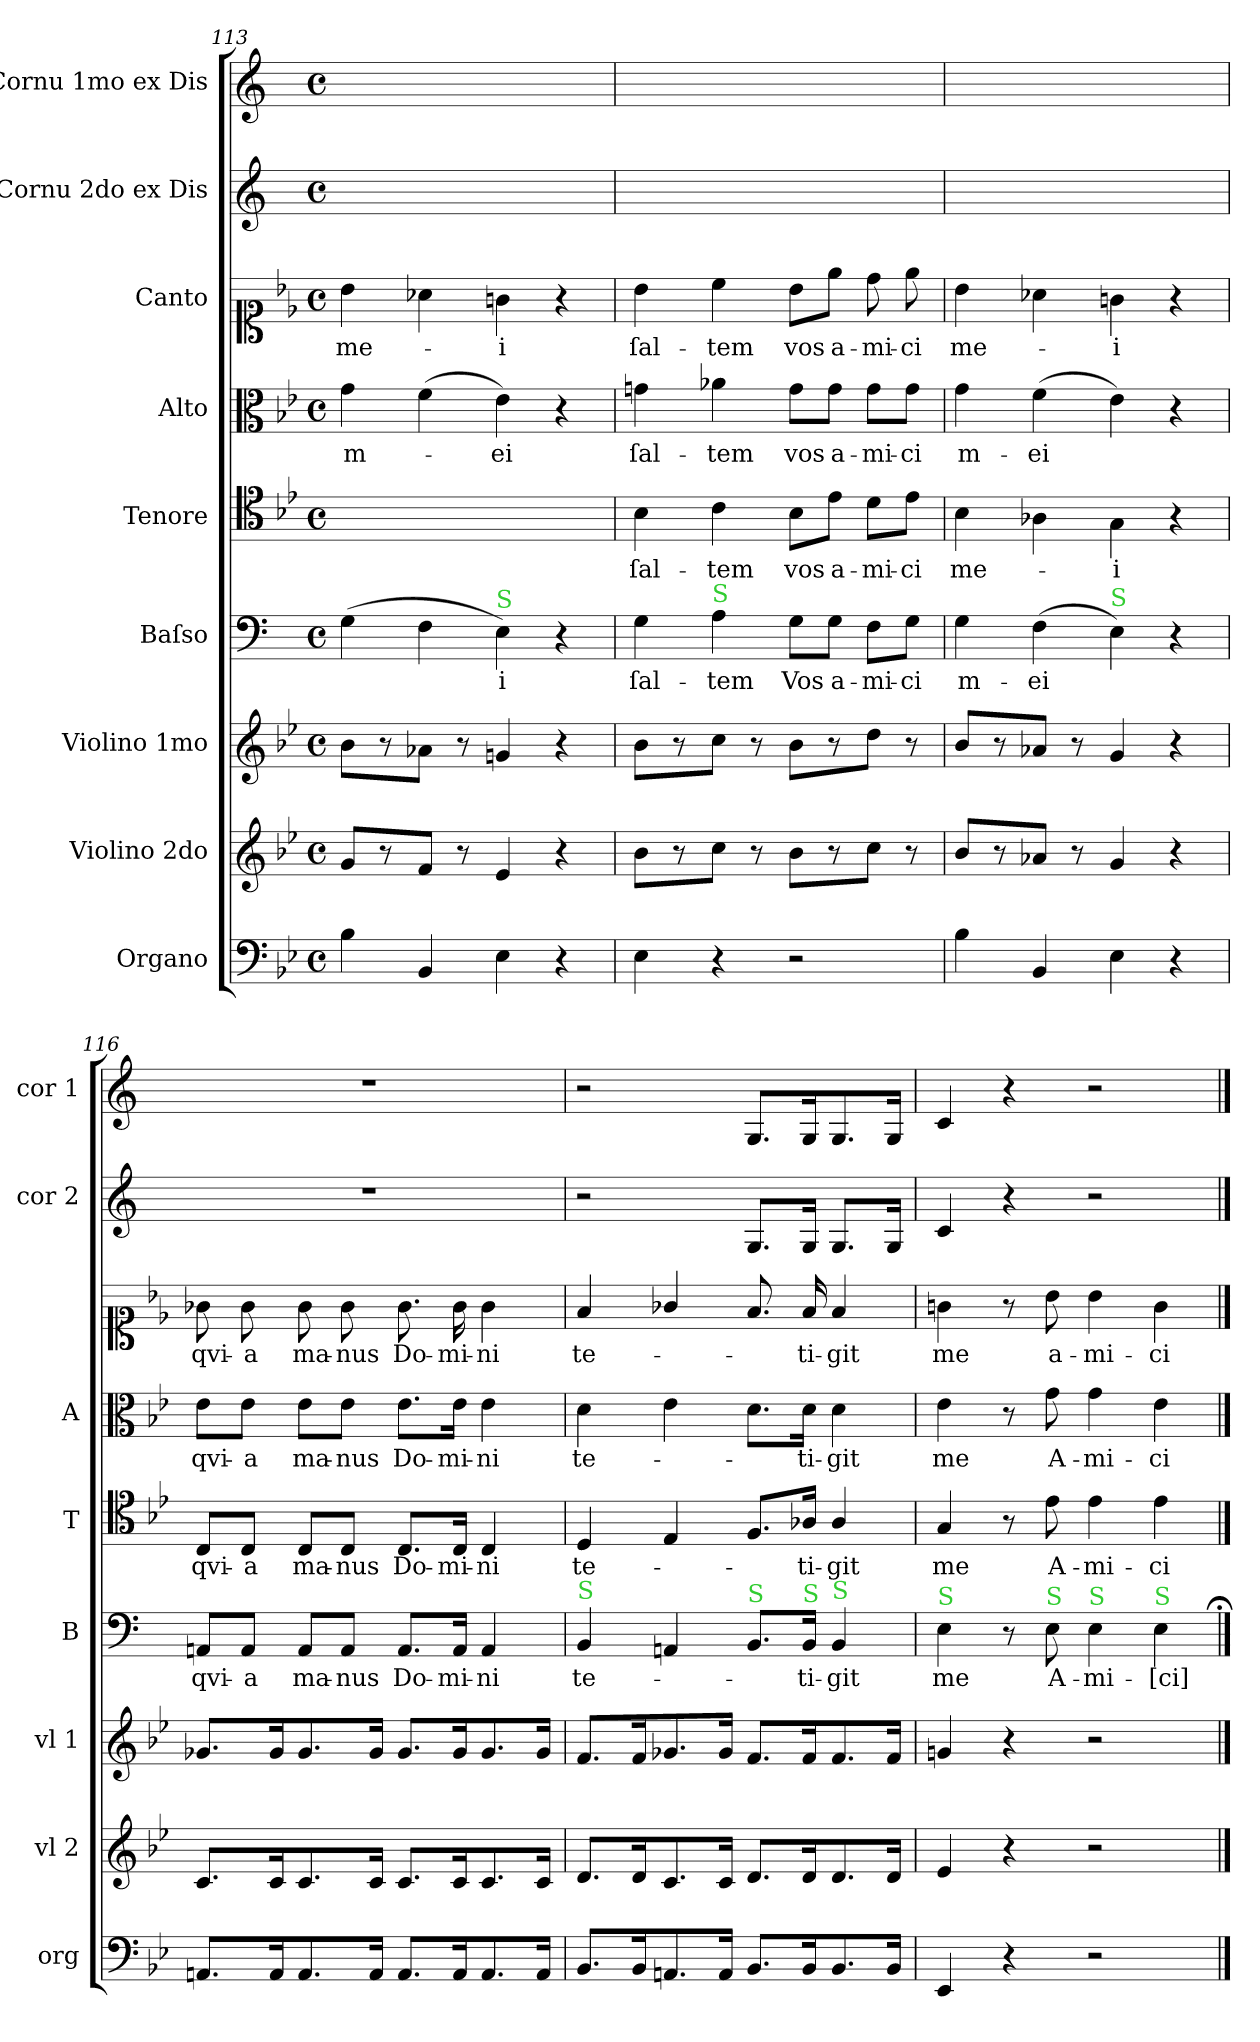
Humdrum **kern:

**kern	**kern	**kern	**kern	**text	**kern	**text	**kern	**text	**kern	**text	**kern	**kern
*part9	*part8	*part7	*part6	*part6	*part5	*part5	*part4	*part4	*part3	*part3	*part2	*part1
*staff9	*staff8	*staff7	*staff6	*staff6	*staff5	*staff5	*staff4	*staff4	*staff3	*staff3	*staff2	*staff1
*I"Organo	*I"Violino 2do	*I"Violino 1mo	*I"Baſso	*	*I"Tenore	*	*I"Alto	*	*I"Canto	*	*I"Cornu 2do ex Dis	*I"Cornu 1mo ex Dis
*I'org	*I'vl 2	*I'vl 1	*I'B	*	*I'T	*	*I'A	*	*	*	*I'cor 2	*I'cor 1
*clefF4	*clefG2	*clefG2	*clefF4	*	*clefC4	*	*clefC3	*	*clefC1	*	*clefG2	*clefG2
*	*	*	*	*	*	*	*	*	*	*	*ITrd-2c-3	*ITrd-2c-3
*k[b-e-]	*k[b-e-]	*k[b-e-]	*k[]	*	*k[b-e-]	*	*k[b-e-]	*	*k[b-e-]	*	*k[b-e-a-]	*k[b-e-a-]
*M4/4	*M4/4	*M4/4	*M4/4	*	*M4/4	*	*M4/4	*	*M4/4	*	*M4/4	*M4/4
*met(c)	*met(c)	*met(c)	*met(c)	*	*met(c)	*	*met(c)	*	*met(c)	*	*met(c)	*met(c)
=113	=113	=113	=113	=113	=113	=113	=113	=113	=113	=113	=113	=113
4B-\	8g/L	8b-\L	(4G\	.	1ryy	.	4g\	m-	4b-\	me-	1ryy	1ryy
.	8r	8r	.	.	.	.	.	.	.	.	.	.
4BB-/	8f/J	8a-X\J	4F\	.	.	.	(4f\	.	4a-X\	.	.	.
.	8r	8r	.	.	.	.	.	.	.	.	.	.
!	!	!	!LO:TX:a:color=limegreen:t=S	!	!	!	!	!	!	!	!	!
4E-\	4e-/	4gn/	4E\)	-i	.	.	4e-\)	-ei	4gn\	-i	.	.
4r	4r	4r	4r	.	.	.	4r	.	4r	.	.	.
=114	=114	=114	=114	=114	=114	=114	=114	=114	=114	=114	=114	=114
4E-\	8b-\L	8b-\L	4G\	ſal-	4B-\	ſal-	4gn\	ſal-	4b-\	ſal-	1ryy	1ryy
.	8r	8r	.	.	.	.	.	.	.	.	.	.
!	!	!	!LO:TX:a:color=limegreen:t=S	!	!	!	!	!	!	!	!	!
4r	8cc\J	8cc\J	4A\	-tem	4c\	-tem	4a-\	-tem	4cc\	-tem	.	.
.	8r	8r	.	.	.	.	.	.	.	.	.	.
2r	8b-\L	8b-\L	8G\L	Vos	8B-\L	vos	8g\L	vos	8b-\L	vos	.	.
.	8r	8r	8G\J	a-	8e-\J	a-	8g\J	a-	8ee-\J	a-	.	.
.	8cc\J	8dd\J	8F\L	-mi-	8d\L	-mi-	8g\L	-mi-	8dd\	-mi-	.	.
.	8r	8r	8G\J	-ci	8e-\J	-ci	8g\J	-ci	8ee-\	-ci	.	.
=115	=115	=115	=115	=115	=115	=115	=115	=115	=115	=115	=115	=115
4B-\	8b-/L	8b-/L	4G\	m-	4B-\	me-	4g\	m-	4b-\	me-	1ryy	1ryy
.	8r	8r	.	.	.	.	.	.	.	.	.	.
4BB-/	8a-X/J	8a-X/J	(4F\	-ei	4A-\	.	(4f\	-ei	4a-X\	.	.	.
.	8r	8r	.	.	.	.	.	.	.	.	.	.
!	!	!	!LO:TX:a:color=limegreen:t=S	!	!	!	!	!	!	!	!	!
4E-\	4g/	4g/	4E\)	.	4G\	-i	4e-\)	.	4gn\	-i	.	.
4r	4r	4r	4r	.	4r	.	4r	.	4r	.	.	.
=116	=116	=116	=116	=116	=116	=116	=116	=116	=116	=116	=116	=116
8.AAn/L	8.c/L	8.g-X/L	8AAn/L	qvi-	8C/L	qvi-	8e-\L	qvi-	8g-X\	qvi-	1r	1r
.	.	.	8AA/J	-a	8C/J	-a	8e-\J	-a	8g-\	-a	.	.
16AA/K	16c/K	16g-/K	.	.	.	.	.	.	.	.	.	.
8.AA/	8.c/	8.g-/	8AA/L	ma-	8C/L	ma-	8e-\L	ma-	8g-\	ma-	.	.
.	.	.	8AA/J	-nus	8C/J	-nus	8e-\J	-nus	8g-\	-nus	.	.
16AA/Jk	16c/Jk	16g-/Jk	.	.	.	.	.	.	.	.	.	.
8.AA/L	8.c/L	8.g-/L	8.AA/L	Do-	8.C/L	Do-	8.e-\L	Do-	8.g-\	Do-	.	.
16AA/K	16c/K	16g-/K	16AA/Jk	-mi-	16C/Jk	-mi-	16e-\Jk	-mi-	16g-\	-mi-	.	.
8.AA/	8.c/	8.g-/	4AA/	-ni	4C/	-ni	4e-\	-ni	4g-\	-ni	.	.
16AA/Jk	16c/Jk	16g-/Jk	.	.	.	.	.	.	.	.	.	.
=117	=117	=117	=117	=117	=117	=117	=117	=117	=117	=117	=117	=117
!	!	!	!LO:TX:a:color=limegreen:t=S	!	!	!	!	!	!	!	!	!
8.BB-/L	8.d/L	8.f/L	4BB/	te-	4D/	te-	4d\	te-	4f/	te-	2r	2r
16BB-/K	16d/K	16f/K	.	.	.	.	.	.	.	.	.	.
8.AAn/	8.c/	8.g-X/	4AAn/	.	4E-/	.	4e-\	.	4g-X/	.	.	.
16AA/Jk	16c/Jk	16g-/Jk	.	.	.	.	.	.	.	.	.	.
!	!	!	!LO:TX:a:color=limegreen:t=S	!	!	!	!	!	!	!	!	!
8.BB-/L	8.d/L	8.f/L	8.BB/L	.	8.F/L	.	8.d\L	.	8.f/	.	8.B-/L	8.B-/L
!	!	!	!LO:TX:a:color=limegreen:t=S	!	!	!	!	!	!	!	!	!
16BB-/K	16d/K	16f/K	16BB/Jk	-ti-	16A-/Jk	-ti-	16d\Jk	-ti-	16f/	-ti-	16B-/Jk	16B-/K
!	!	!	!LO:TX:a:color=limegreen:t=S	!	!	!	!	!	!	!	!	!
8.BB-/	8.d/	8.f/	4BB/	-git	4A-/	-git	4d\	-git	4f/	-git	8.B-/L	8.B-/
16BB-/Jk	16d/Jk	16f/Jk	.	.	.	.	.	.	.	.	16B-/Jk	16B-/Jk
=118	=118	=118	=118	=118	=118	=118	=118	=118	=118	=118	=118	=118
!	!	!	!LO:TX:a:color=limegreen:t=S	!	!	!	!	!	!	!	!	!
4EE-/	4e-/	4gn/	4E\	me	4G/	me	4e-\	me	4gn\	me	4e-/	4e-/
4r	4r	4r	8r	.	8r	.	8r	.	8r	.	4r	4r
!	!	!	!LO:TX:a:color=limegreen:t=S	!	!	!	!	!	!	!	!	!
.	.	.	8E\	A-	8e-\	A-	8g\	A-	8b-\	a-	.	.
!	!	!	!LO:TX:a:color=limegreen:t=S	!	!	!	!	!	!	!	!	!
2r	2r	2r	4E\	-mi-	4e-\	-mi-	4g\	-mi-	4b-\	-mi-	2r	2r
!	!	!	!LO:TX:a:color=limegreen:t=S	!	!	!	!	!	!	!	!	!
.	.	.	4E\	-[ci]	4e-\	-ci	4e-\	-ci	4g\	-ci	.	.
==	==	==	==;	==	==	==	==	==	==	==	==	==
*-	*-	*-	*-	*-	*-	*-	*-	*-	*-	*-	*-	*-
